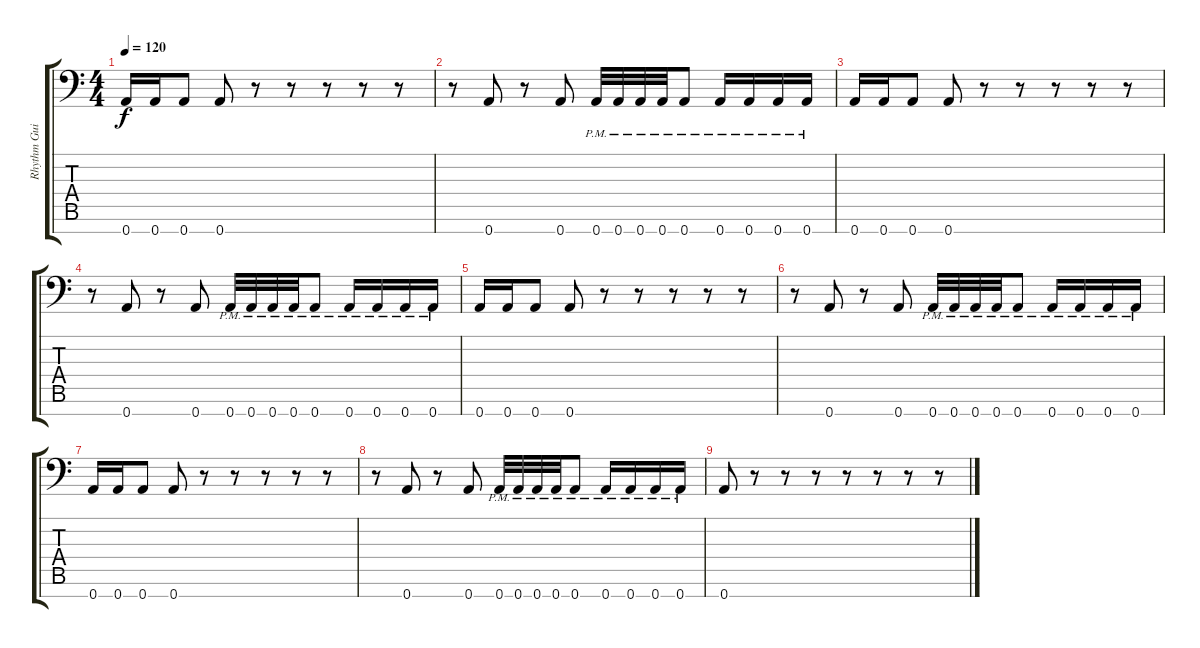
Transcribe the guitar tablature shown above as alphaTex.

\track ("Rhythm Guitar 2" "Rhythm Gui") {instrument distortionguitar}
\staff {score tabs}
\tuning (E4 B3 G3 D3 A2 E2 A1) {hide}
\ts (4 4)
\tempo 120
\clef f4
\ks c
0.7.16{dy f} 0.7.16 0.7.8 0.7.8 r.8 r.8 r.8 r.8 r.8 |
r.8 0.7.8 r.8 0.7.8 0.7{pm}.32 0.7{pm}.32 0.7{pm}.32 0.7{pm}.32 0.7{pm}.8 0.7{pm}.16 0.7{pm}.16 0.7{pm}.16 0.7{pm}.16 |
0.7.16 0.7.16 0.7.8 0.7.8 r.8 r.8 r.8 r.8 r.8 |
r.8 0.7.8 r.8 0.7.8 0.7{pm}.32 0.7{pm}.32 0.7{pm}.32 0.7{pm}.32 0.7{pm}.8 0.7{pm}.16 0.7{pm}.16 0.7{pm}.16 0.7{pm}.16 |
0.7.16 0.7.16 0.7.8 0.7.8 r.8 r.8 r.8 r.8 r.8 |
r.8 0.7.8 r.8 0.7.8 0.7{pm}.32 0.7{pm}.32 0.7{pm}.32 0.7{pm}.32 0.7{pm}.8 0.7{pm}.16 0.7{pm}.16 0.7{pm}.16 0.7{pm}.16 |
0.7.16 0.7.16 0.7.8 0.7.8 r.8 r.8 r.8 r.8 r.8 |
r.8 0.7.8 r.8 0.7.8 0.7{pm}.32 0.7{pm}.32 0.7{pm}.32 0.7{pm}.32 0.7{pm}.8 0.7{pm}.16 0.7{pm}.16 0.7{pm}.16 0.7{pm}.16 |
0.7.8 r.8 r.8 r.8 r.8 r.8 r.8 r.8
